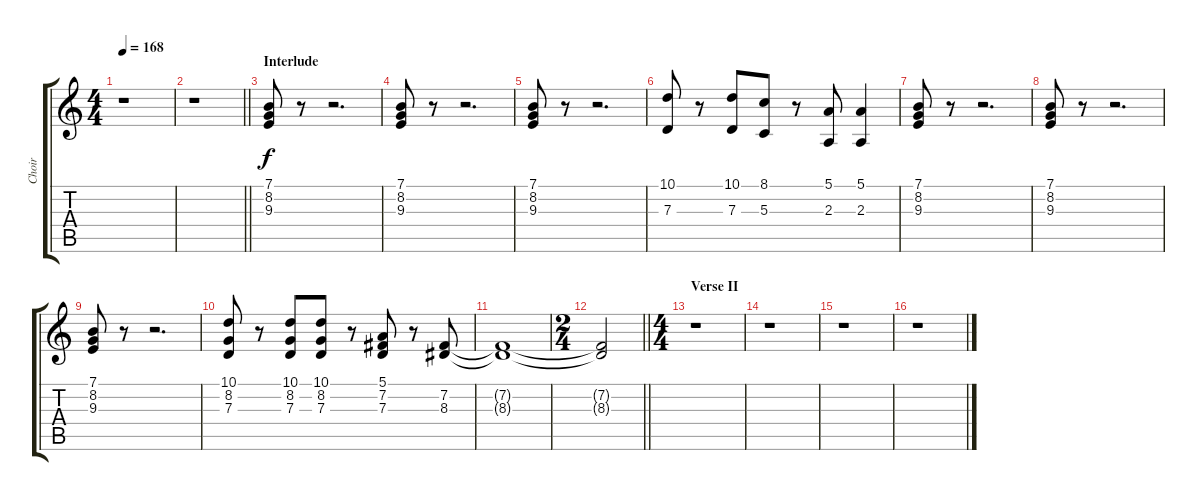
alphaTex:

\track ("Choir" "Choir") {instrument choiraahs}
\staff {score tabs}
\tuning (E4 B3 G3 D3 A2 E2) {hide}
\ts (4 4)
\tempo 168
\clef g2
\ks c
r.1{dy f} |
\barLineRight lightlight
r.1 |
\section ("" "Interlude")
(7.1 8.2 9.3).8 r.8 r.2{d} |
(7.1 8.2 9.3).8 r.8 r.2{d} |
(7.1 8.2 9.3).8 r.8 r.2{d} |
(10.1 7.3).8 r.8 (10.1 7.3).8 (8.1 5.3).8 r.8 (5.1 2.3).8 (5.1 2.3).4 |
(7.1 8.2 9.3).8 r.8 r.2{d} |
(7.1 8.2 9.3).8 r.8 r.2{d} |
(7.1 8.2 9.3).8 r.8 r.2{d} |
(10.1 8.2 7.3).8 r.8 (10.1 8.2 7.3).8 (10.1 8.2 7.3).8 r.8 (5.1 7.2 7.3).8 r.8 (7.2 8.3).8 |
(7.2{t} 8.3{t}).1 |
\ts (2 4)
\barLineRight lightlight
(7.2{t} 8.3{t}).2 |
\ts (4 4)
\section ("" "Verse II")
r.1 |
r.1 |
r.1 |
r.1
